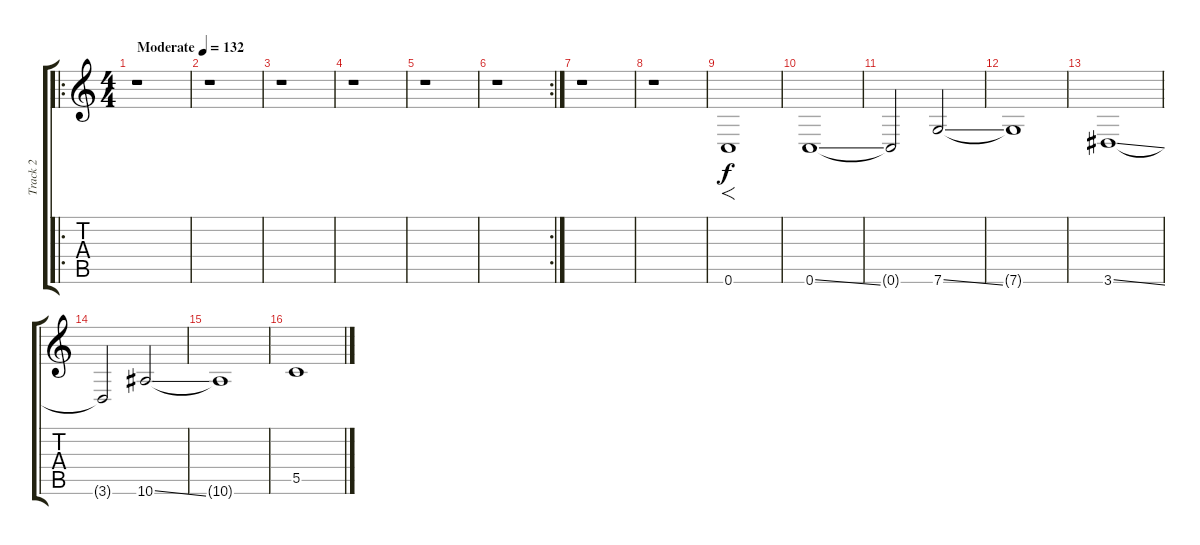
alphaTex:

\track ("Track 2" "Track 2") {instrument overdrivenguitar}
\staff {score tabs}
\tuning (D4 A3 F3 C3 G2 C2) {hide}
\ro
\ts (4 4)
\tempo (132 "Moderate")
\clef g2
\ks c
r.1{dy f instrument overdrivenguitar} |
r.1 |
r.1 |
r.1 |
r.1 |
\rc 2
r.1 |
r.1 |
r.1 |
0.6.1{f} |
0.6{ss}.1 |
0.6{t}.2 7.6{ss}.2 |
7.6{t}.1 |
3.6{ss}.1 |
3.6{t}.2 10.6{ss}.2 |
10.6{t}.1 |
5.5{ss}.1
